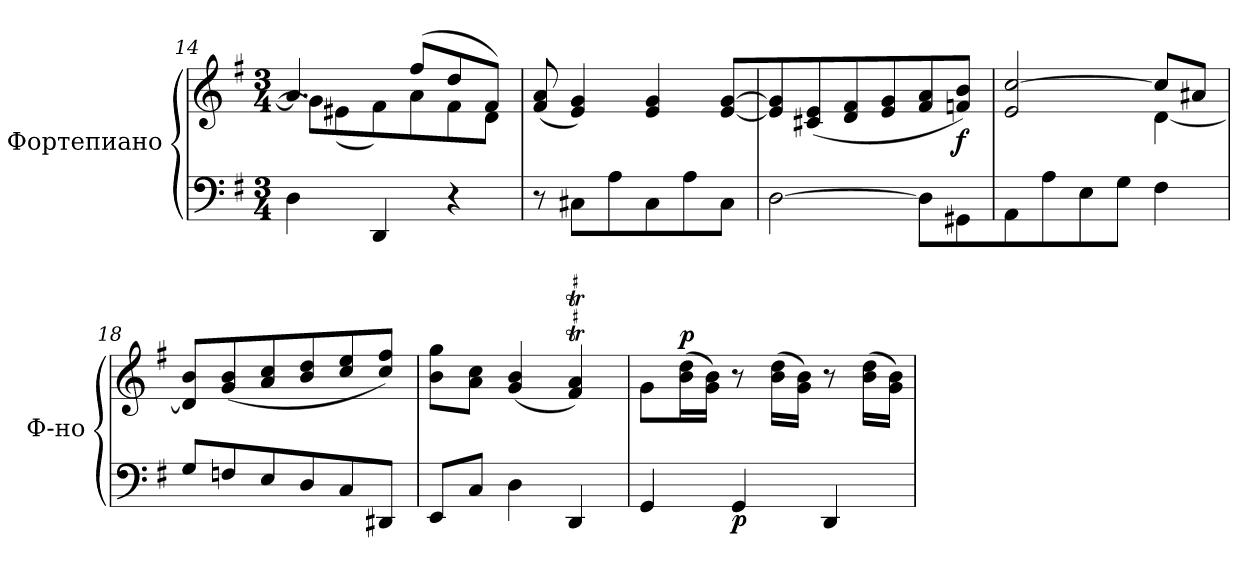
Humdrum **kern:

**kern	**kern	**dynam
*part1	*part1	*part1
*staff2	*staff1	*staff1/2
*I"Фортепиано	*	*
*I'Ф-но	*	*
*clefF4	*clefG2	*
*k[f#]	*k[f#]	*
*M3/4	*M3/4	*
=14	=14	=14
*	*^	*
4D\	4.a/]	8g\L]	.
.	.	(<8e#X\	.
4DD/	.	8f#\)	.
.	(>8ff#/L	8a\	.
4r	8dd/	8f#\	.
.	8f#/J)	8d\J	.
*	*v	*v	*
=15	=15	=15
8r	(<8f#/ 8a/	.
8C#X\L	4e/ 4g/)	.
8A\	.	.
8C#\	4e/ 4g/	.
8A\	.	.
8C#\J	[8e/ [8g/L	.
=16	=16	=16
[2D\	8e/] 8g/]	.
.	(<8c#X/ 8e/	.
.	8d/ 8f#/	.
.	8e/ 8g/	.
8D\L]	8f#/ 8a/	.
!	!	!LO:DY:b
8GG#X\	8fn/ 8b/J)	f
=17	=17	=17
*	*^	*
8AA\	2e/ [2cc/	2ryy	.
8A\	.	.	.
8E\	.	.	.
8G\J	.	.	.
4F#\	8cc/L]	[4d\	.
.	8a#X/J	.	.
*	*v	*v	*
!!LO:LB:g=z
=18	=18	=18
8G/L	8d/] 8b/L	.
8Fn/	(<8g/ 8b/	.
8E/	8a/ 8cc/	.
8D/	8b/ 8dd/	.
8C/	8cc/ 8ee/	.
8DD#X/J	8cc/ 8ff#/J)	.
=19	=19	=19
8EE/L	8b\ 8gg\L	.
8C/J	8a\ 8cc\J	.
4D\	(<4g/ 4b/	.
4DD/	4f#/T 4a/T)	.
=20	=20	=20
4GG/	8g\L	.
!	!	!LO:DY:a
.	(>16b\ 16dd\L	p
.	16g\ 16b\JJ)	.
!	!	!LO:DY:b=2
4GG/	8r	p
.	(>16b\ 16dd\LL	.
.	16g\ 16b\JJ)	.
4DD/	8r	.
.	(>16b\ 16dd\LL	.
.	16g\ 16b\JJ)	.
=	=	=
*-	*-	*-
